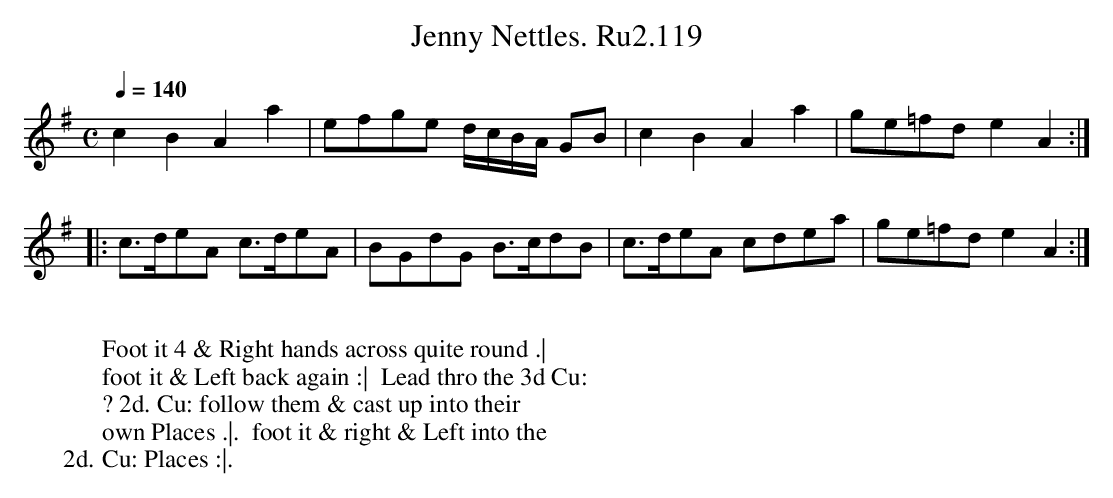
X:1
T:Jenny Nettles. Ru2.119
L:1/8
M:C
Q:1/4=140
K:Ador
c2B2A2a2|efge d/c/B/A/ GB|c2B2A2a2|ge=fd e2A2 :|
|: c>deA c>deA|BGdG B>cdB|c>deA cdea|ge=fd e2A2 :|
W:
W: Foot it 4 & Right hands across quite round .|
W: foot it & Left back again :|  Lead thro the 3d Cu:
W: ? 2d. Cu: follow them & cast up into their
W: own Places .|.  foot it & right & Left into the
W: 2d. Cu: Places :|.
